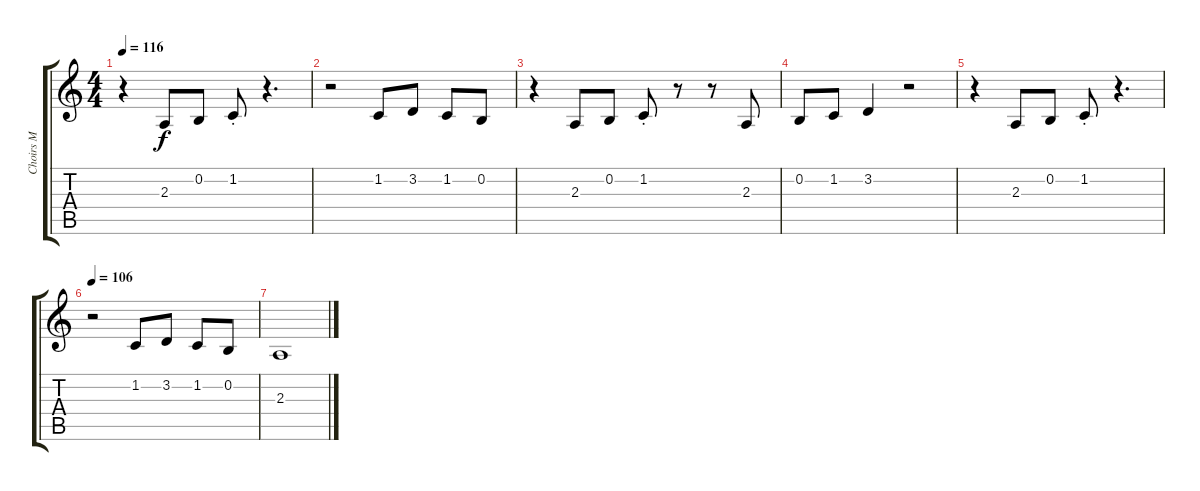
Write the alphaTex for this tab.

\track ("Choirs M" "Choirs M") {instrument lead4chiff}
\staff {score tabs}
\tuning (E4 B3 G3 D3 A2 E2) {hide}
\ts (4 4)
\tempo 116
\clef g2
\ks c
r.4{dy f} 2.3.8 0.2.8 1.2{st}.8 r.4{d} |
r.2 1.2.8 3.2.8 1.2.8 0.2.8 |
r.4 2.3.8 0.2.8 1.2{st}.8 r.8 r.8 2.3.8 |
0.2.8 1.2.8 3.2.4 r.2 |
r.4 2.3.8 0.2.8 1.2{st}.8 r.4{d} |
\tempo 100
\tempo 106
r.2 1.2.8 3.2.8 1.2.8 0.2.8 |
2.3.1
